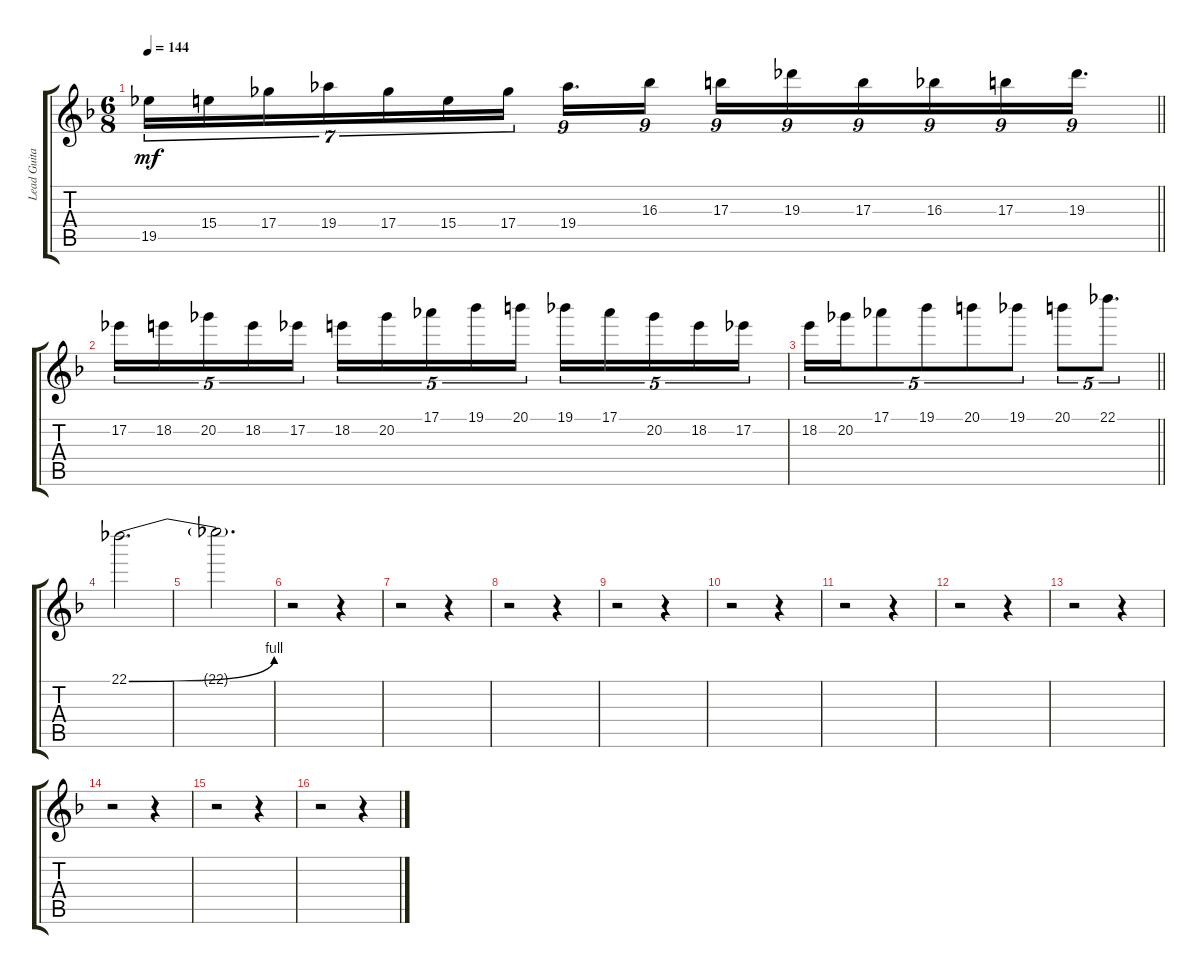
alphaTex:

\track ("Lead Guitar" "Lead Guita") {instrument overdrivenguitar}
\staff {score tabs}
\tuning (Eb4 Bb3 Gb3 Db3 Ab2 Eb2) {hide}
\ts (6 8)
\tempo 144
\clef g2
\barLineRight lightlight
\ks f
19.5.16{tu (7 4) dy mf} 15.4.16{tu (7 4)} 17.4.16{tu (7 4)} 19.4.16{tu (7 4)} 17.4.16{tu (7 4)} 15.4.16{tu (7 4)} 17.4.16{tu (7 4)} 19.4.16{d tu (9 8)} 16.3.16{tu (9 8)} 17.3.16{tu (9 8)} 19.3.16{tu (9 8)} 17.3.16{tu (9 8)} 16.3.16{tu (9 8)} 17.3.16{tu (9 8)} 19.3.16{d tu (9 8)} |
17.2.16{tu (5 4)} 18.2.16{tu (5 4)} 20.2.16{tu (5 4)} 18.2.16{tu (5 4)} 17.2.16{tu (5 4)} 18.2.16{tu (5 4)} 20.2.16{tu (5 4)} 17.1.16{tu (5 4)} 19.1.16{tu (5 4)} 20.1.16{tu (5 4)} 19.1.16{tu (5 4)} 17.1.16{tu (5 4)} 20.2.16{tu (5 4)} 18.2.16{tu (5 4)} 17.2.16{tu (5 4)} |
\barLineRight lightlight
18.2.16{tu (5 4)} 20.2.16{tu (5 4)} 17.1.8{tu (5 4)} 19.1.8{tu (5 4)} 20.1.8{tu (5 4)} 19.1.8{tu (5 4)} 20.1.8{tu (5 4)} 22.1.8{d tu (5 4)} |
22.1{be (bend 0 0 60 4)}.2{d} |
22.1{t}.2{d} |
r.2 r.4 |
r.2 r.4 |
r.2 r.4 |
r.2 r.4 |
r.2 r.4 |
r.2 r.4 |
r.2 r.4 |
r.2 r.4 |
r.2 r.4 |
r.2 r.4 |
r.2 r.4
